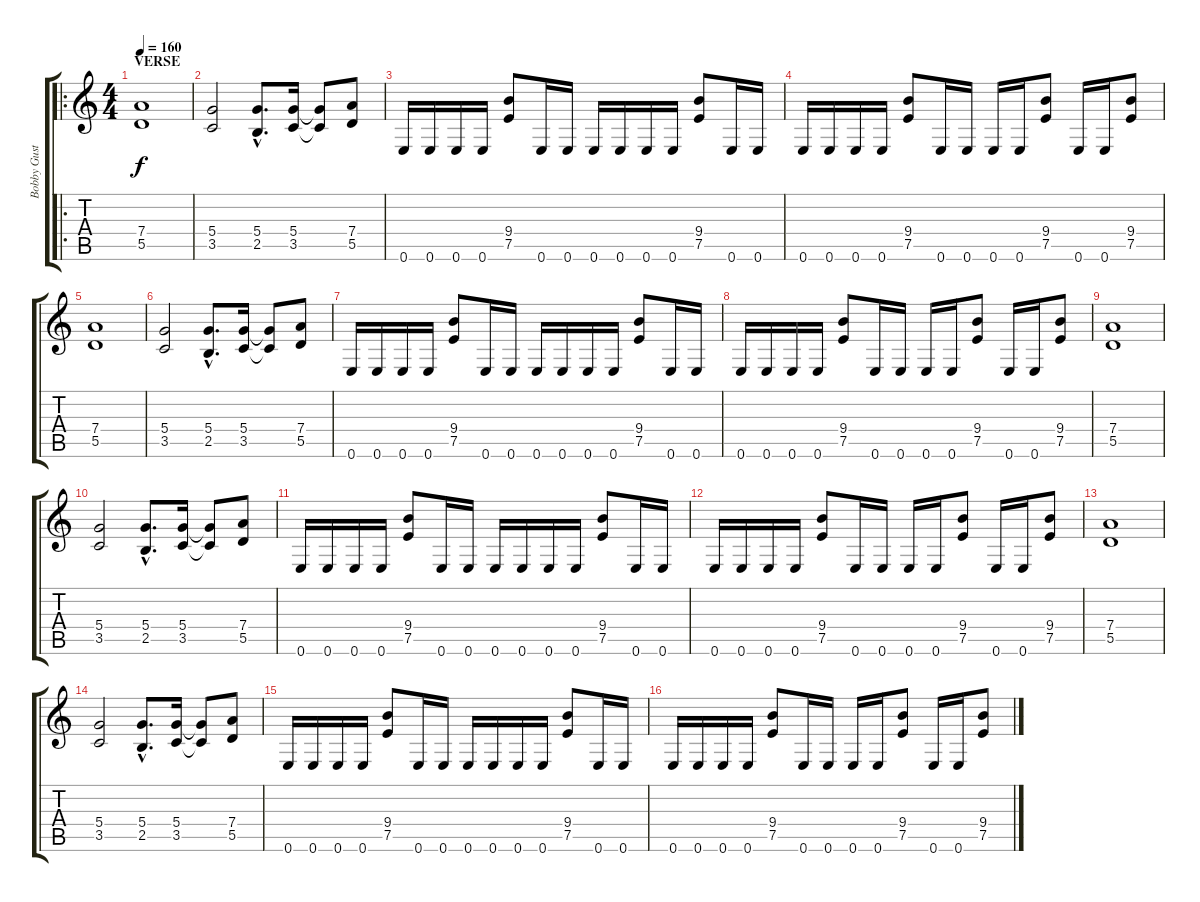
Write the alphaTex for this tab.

\track ("Bobby Gustafson" "Bobby Gust") {instrument distortionguitar}
\staff {score tabs}
\tuning (E4 B3 G3 D3 A2 E2) {hide}
\ro
\ts (4 4)
\section ("" "VERSE")
\tempo 160
\clef g2
\ks c
(7.4 5.5).1{dy f} |
(5.4 3.5).2 (5.4{hac} 2.5{hac}).8{d} (5.4 3.5).16 (5.4{t} 3.5{t}).8 (7.4 5.5).8 |
0.6.16 0.6.16 0.6.16 0.6.16 (9.4 7.5).8 0.6.16 0.6.16 0.6.16 0.6.16 0.6.16 0.6.16 (9.4 7.5).8 0.6.16 0.6.16 |
0.6.16 0.6.16 0.6.16 0.6.16 (9.4 7.5).8 0.6.16 0.6.16 0.6.16 0.6.16 (9.4 7.5).8 0.6.16 0.6.16 (9.4 7.5).8 |
(7.4 5.5).1 |
(5.4 3.5).2 (5.4{hac} 2.5{hac}).8{d} (5.4 3.5).16 (5.4{t} 3.5{t}).8 (7.4 5.5).8 |
0.6.16 0.6.16 0.6.16 0.6.16 (9.4 7.5).8 0.6.16 0.6.16 0.6.16 0.6.16 0.6.16 0.6.16 (9.4 7.5).8 0.6.16 0.6.16 |
0.6.16 0.6.16 0.6.16 0.6.16 (9.4 7.5).8 0.6.16 0.6.16 0.6.16 0.6.16 (9.4 7.5).8 0.6.16 0.6.16 (9.4 7.5).8 |
(7.4 5.5).1 |
(5.4 3.5).2 (5.4{hac} 2.5{hac}).8{d} (5.4 3.5).16 (5.4{t} 3.5{t}).8 (7.4 5.5).8 |
0.6.16 0.6.16 0.6.16 0.6.16 (9.4 7.5).8 0.6.16 0.6.16 0.6.16 0.6.16 0.6.16 0.6.16 (9.4 7.5).8 0.6.16 0.6.16 |
0.6.16 0.6.16 0.6.16 0.6.16 (9.4 7.5).8 0.6.16 0.6.16 0.6.16 0.6.16 (9.4 7.5).8 0.6.16 0.6.16 (9.4 7.5).8 |
(7.4 5.5).1 |
(5.4 3.5).2 (5.4{hac} 2.5{hac}).8{d} (5.4 3.5).16 (5.4{t} 3.5{t}).8 (7.4 5.5).8 |
0.6.16 0.6.16 0.6.16 0.6.16 (9.4 7.5).8 0.6.16 0.6.16 0.6.16 0.6.16 0.6.16 0.6.16 (9.4 7.5).8 0.6.16 0.6.16 |
0.6.16 0.6.16 0.6.16 0.6.16 (9.4 7.5).8 0.6.16 0.6.16 0.6.16 0.6.16 (9.4 7.5).8 0.6.16 0.6.16 (9.4 7.5).8
